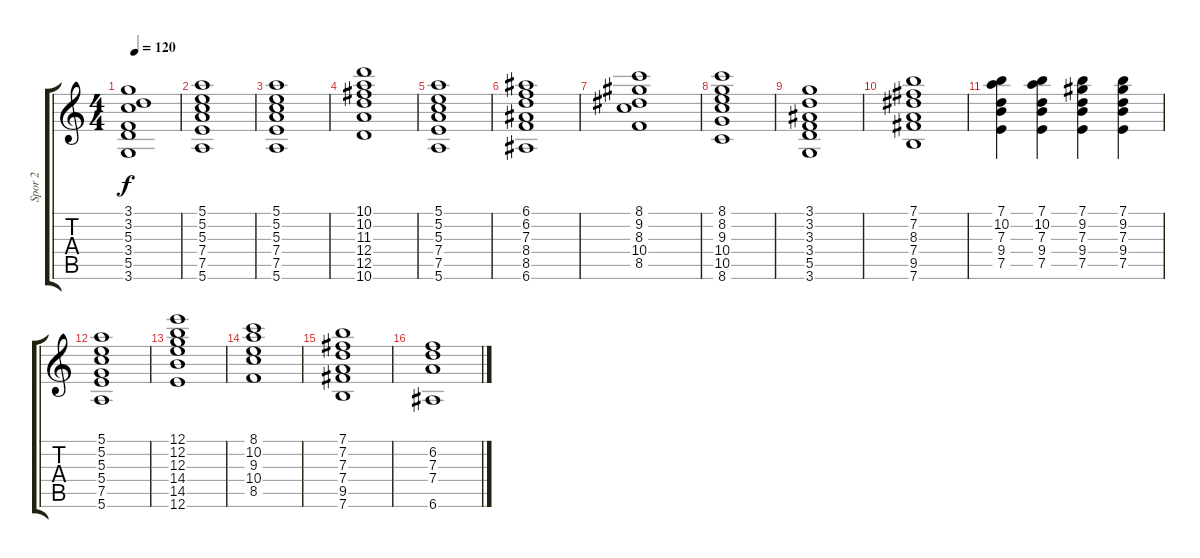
\track ("Spor 2" "Spor 2") {instrument acousticguitarsteel}
\staff {score tabs}
\tuning (E4 B3 G3 D3 A2 E2) {hide}
\ts (4 4)
\tempo 120
\clef g2
\ks c
(3.1 3.2 5.3 3.4 5.5 3.6).1{dy f} |
(5.1 5.2 5.3 7.4 7.5 5.6).1 |
(5.1 5.2 5.3 7.4 7.5 5.6).1 |
(10.1 10.2 11.3 12.4 12.5 10.6).1 |
(5.1 5.2 5.3 7.4 7.5 5.6).1 |
(6.1 6.2 7.3 8.4 8.5 6.6).1 |
(8.1 9.2 8.3 10.4 8.5).1 |
(8.1 8.2 9.3 10.4 10.5 8.6).1 |
(3.1 3.2 3.3 3.4 5.5 3.6).1 |
(7.1 7.2 8.3 7.4 9.5 7.6).1 |
(7.1 10.2 7.3 9.4 7.5).4 (7.1 10.2 7.3 9.4 7.5).4 (7.1 9.2 7.3 9.4 7.5).4 (7.1 9.2 7.3 9.4 7.5).4 |
(5.1 5.2 5.3 5.4 7.5 5.6).1 |
(12.1 12.2 12.3 14.4 14.5 12.6).1 |
(8.1 10.2 9.3 10.4 8.5).1 |
(7.1 7.2 7.3 7.4 9.5 7.6).1 |
(6.2 7.3 7.4 6.6).1
